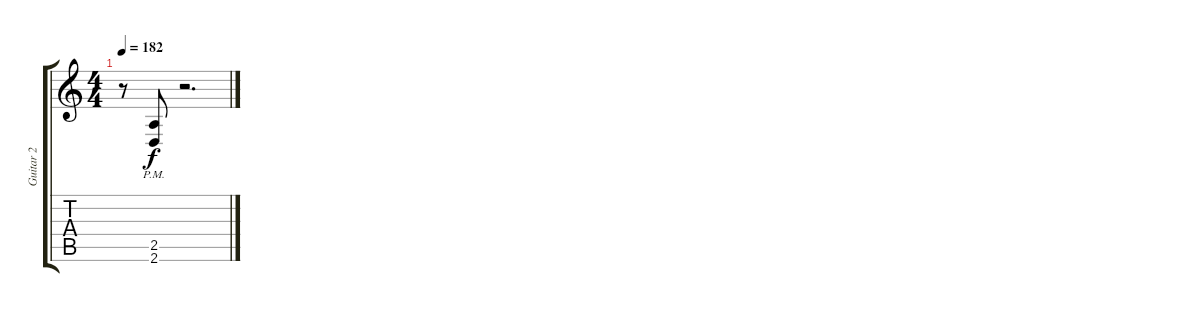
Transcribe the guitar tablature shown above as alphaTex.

\track ("Guitar 2" "Guitar 2") {instrument distortionguitar}
\staff {score tabs}
\tuning (D4 A3 F3 C3 G2 C2) {hide}
\ts (4 4)
\tempo 182
\clef g2
\ks c
r.8{dy f} (2.5{pm t} 2.6{pm t}).8 r.2{d}
